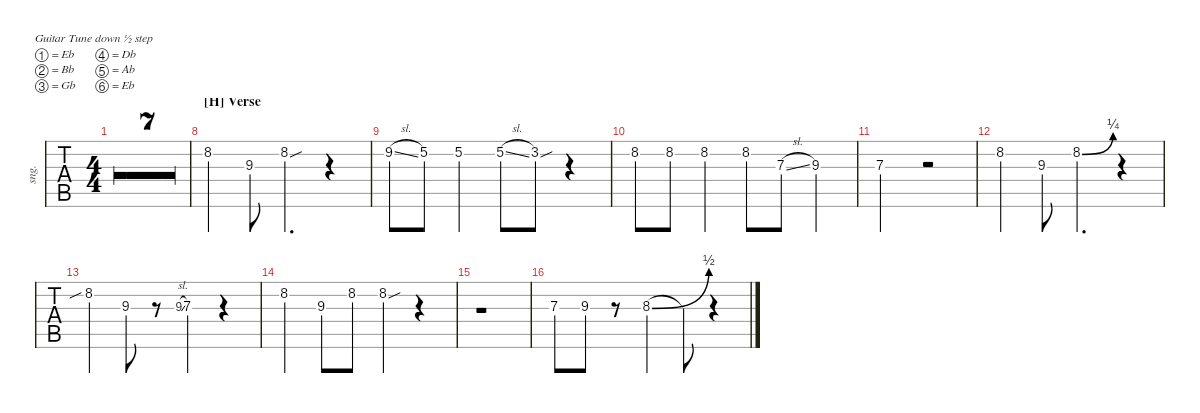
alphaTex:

\defaultSystemsLayout 4
\hideDynamics
\bracketExtendMode nobrackets
\otherSystemsTrackNameOrientation horizontal
\track ("Vocals" "sng.") {multiBarRest instrument voiceoohs}
\staff {tabs}
\tuning (Eb4 Bb3 Gb3 Db3 Ab2 Eb2)
\ts (4 4)
\tempo 148
\clef g2
\ks eminor
r.1{dy mf} |
r.1 |
r.1 |
r.1 |
r.1 |
r.1 |
r.1 |
\section ("H" "Verse")
8.2{acc #}.4 9.3{acc #}.8 8.2{sou acc #}.4{d} r.4 |
9.2{sl acc forcenatural}.8 5.2{acc #}.8 5.2{acc #}.4 5.2{sl acc #}.8 3.2{sou acc #}.8 r.4 |
8.2{acc #}.8 8.2{acc #}.8 8.2{acc #}.4 8.2{acc #}.8 7.3{sl acc #}.8 9.3{acc #}.4 |
7.3{acc #}.2 r.2 |
8.2{acc #}.4 9.3{acc #}.8 8.2{be (bend 0 0 36.6 1) acc #}.4{d} r.4 |
8.2{sib acc #}.4 9.3{acc #}.8 r.8 9.3{sl acc #}.8{gr} 7.3{acc #}.4 r.4 |
8.2{acc #}.4 9.3{acc #}.8 8.2{acc #}.8 8.2{sou acc #}.4 r.4 |
r.1 |
7.3{acc #}.8 9.3{acc #}.8 r.8 8.3{be (bend 21.599999999999998 0 40.8 2) acc forcenatural}.4 8.3{t}.8 r.4
